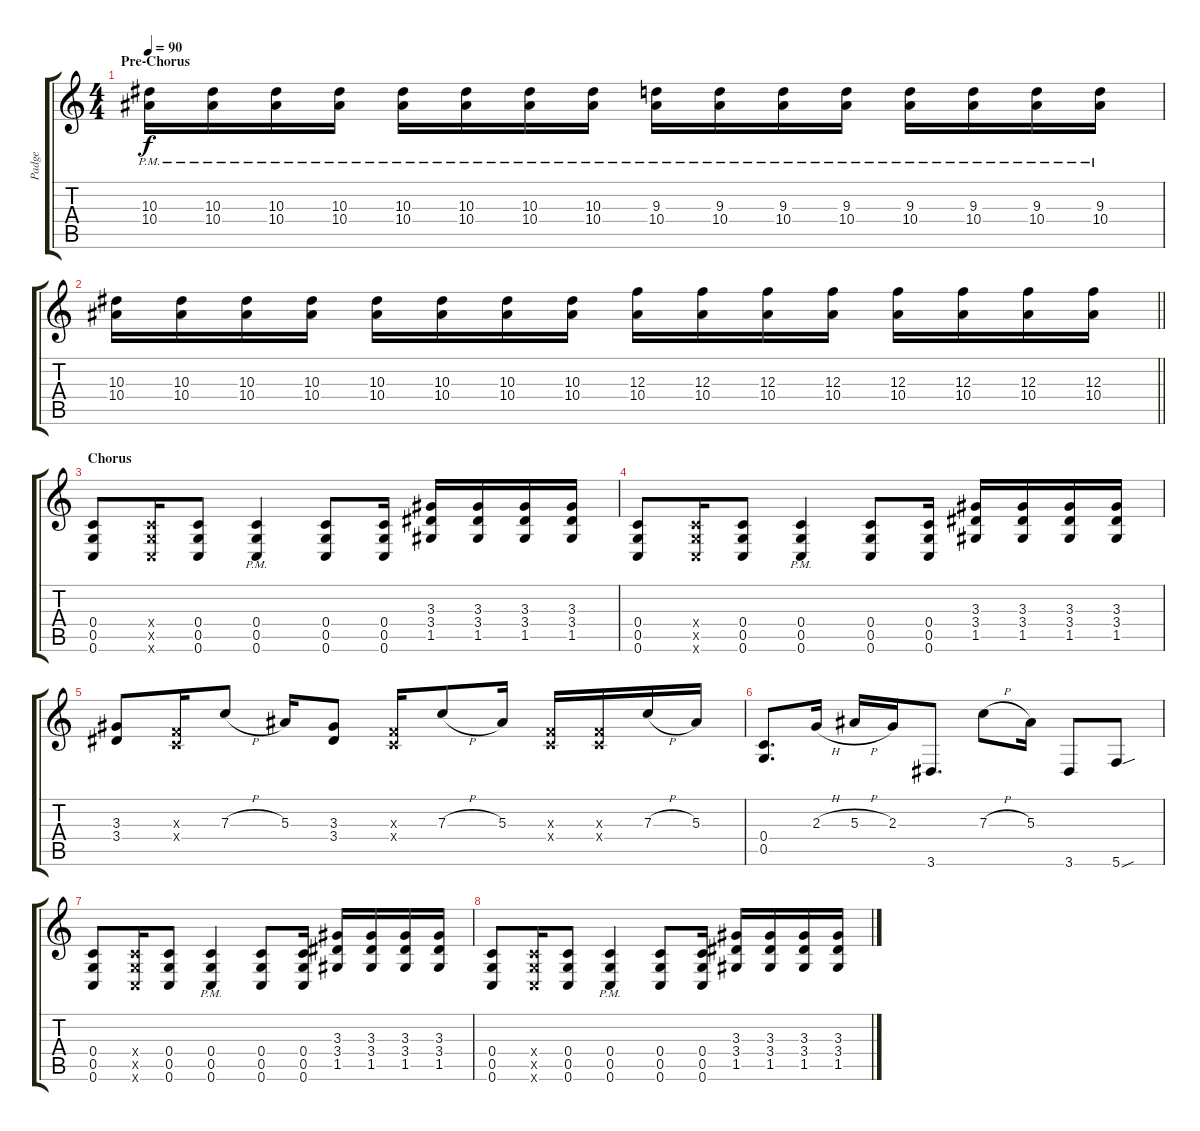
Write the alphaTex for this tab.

\track ("Padge" "Padge") {instrument electricguitarjazz}
\staff {score tabs}
\tuning (D4 A3 F3 C3 G2 C2) {hide}
\ts (4 4)
\section ("" "Pre-Chorus")
\tempo 90
\clef g2
\ks c
(10.3{pm} 10.4{pm}).16{dy f} (10.3{pm} 10.4{pm}).16 (10.3{pm} 10.4{pm}).16 (10.3{pm} 10.4{pm}).16 (10.3{pm} 10.4{pm}).16 (10.3{pm} 10.4{pm}).16 (10.3{pm} 10.4{pm}).16 (10.3{pm} 10.4{pm}).16 (9.3{pm} 10.4{pm}).16 (9.3{pm} 10.4{pm}).16 (9.3{pm} 10.4{pm}).16 (9.3{pm} 10.4{pm}).16 (9.3{pm} 10.4{pm}).16 (9.3{pm} 10.4{pm}).16 (9.3{pm} 10.4{pm}).16 (9.3{pm} 10.4{pm}).16 |
\barLineRight lightlight
(10.3 10.4).16 (10.3 10.4).16 (10.3 10.4).16 (10.3 10.4).16 (10.3 10.4).16 (10.3 10.4).16 (10.3 10.4).16 (10.3 10.4).16 (12.3 10.4).16 (12.3 10.4).16 (12.3 10.4).16 (12.3 10.4).16 (12.3 10.4).16 (12.3 10.4).16 (12.3 10.4).16 (12.3 10.4).16 |
\section ("" "Chorus")
(0.4 0.5 0.6).8 (0.4{x} 0.5{x} 0.6{x}).16 (0.4 0.5 0.6).8 (0.4{pm} 0.5{pm} 0.6{pm}).4 (0.4 0.5 0.6).8 (0.4 0.5 0.6).16 (3.3 3.4 1.5).16 (3.3 3.4 1.5).16 (3.3 3.4 1.5).16 (3.3 3.4 1.5).16 |
(0.4 0.5 0.6).8 (0.4{x} 0.5{x} 0.6{x}).16 (0.4 0.5 0.6).8 (0.4{pm} 0.5{pm} 0.6{pm}).4 (0.4 0.5 0.6).8 (0.4 0.5 0.6).16 (3.3 3.4 1.5).16 (3.3 3.4 1.5).16 (3.3 3.4 1.5).16 (3.3 3.4 1.5).16 |
(3.3 3.4).8 (0.3{x} 0.4{x}).16 7.3{h}.8 5.3.16 (3.3 3.4).8 (0.3{x} 0.4{x}).16 7.3{h}.8 5.3.16 (0.3{x} 0.4{x}).16 (0.3{x} 0.4{x}).16 7.3{h}.16 5.3.16 |
(0.4 0.5).8{d} 2.3{h}.16 5.3{h}.16 2.3.16 3.6.8{d} 7.3{h}.8 5.3.16 3.6.8 5.6{sou}.8 |
(0.4 0.5 0.6).8 (0.4{x} 0.5{x} 0.6{x}).16 (0.4 0.5 0.6).8 (0.4{pm} 0.5{pm} 0.6{pm}).4 (0.4 0.5 0.6).8 (0.4 0.5 0.6).16 (3.3 3.4 1.5).16 (3.3 3.4 1.5).16 (3.3 3.4 1.5).16 (3.3 3.4 1.5).16 |
(0.4 0.5 0.6).8 (0.4{x} 0.5{x} 0.6{x}).16 (0.4 0.5 0.6).8 (0.4{pm} 0.5{pm} 0.6{pm}).4 (0.4 0.5 0.6).8 (0.4 0.5 0.6).16 (3.3 3.4 1.5).16 (3.3 3.4 1.5).16 (3.3 3.4 1.5).16 (3.3 3.4 1.5).16
